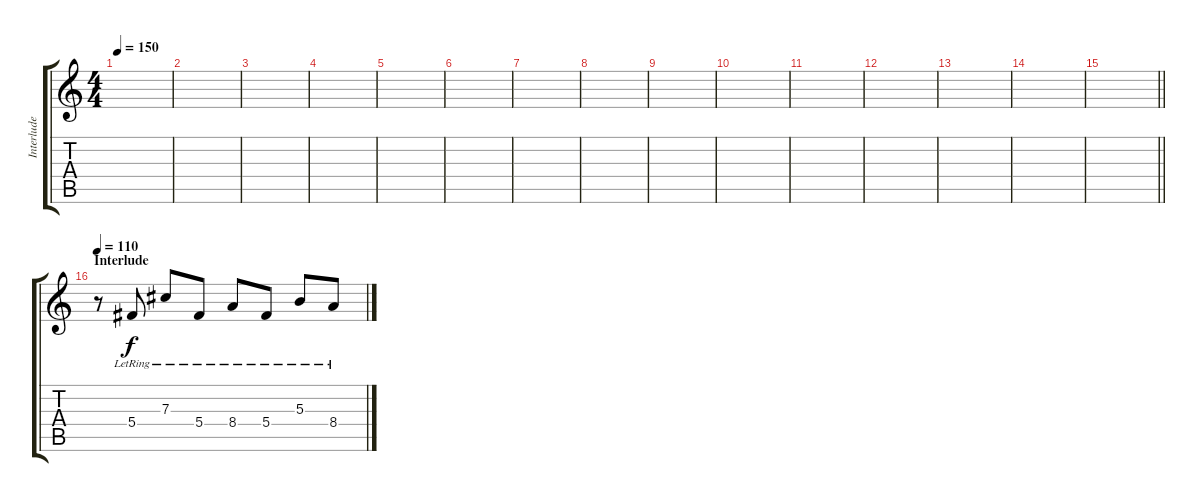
\track ("Interlude Guitar" "Interlude ") {instrument electricguitarclean}
\staff {score tabs}
\tuning (Eb4 Bb3 Gb3 Db3 Ab2 Eb2) {hide}
\ts (4 4)
\tempo 150
\clef g2
\ks c
|
|
|
|
|
|
|
|
|
|
|
|
|
|
\barLineRight lightlight
|
\section ("" "Interlude")
\tempo 110
r.8 5.4{lr}.8 7.3{lr}.8 5.4{lr}.8 8.4{lr}.8 5.4{lr}.8 5.3{lr}.8 8.4{lr}.8
